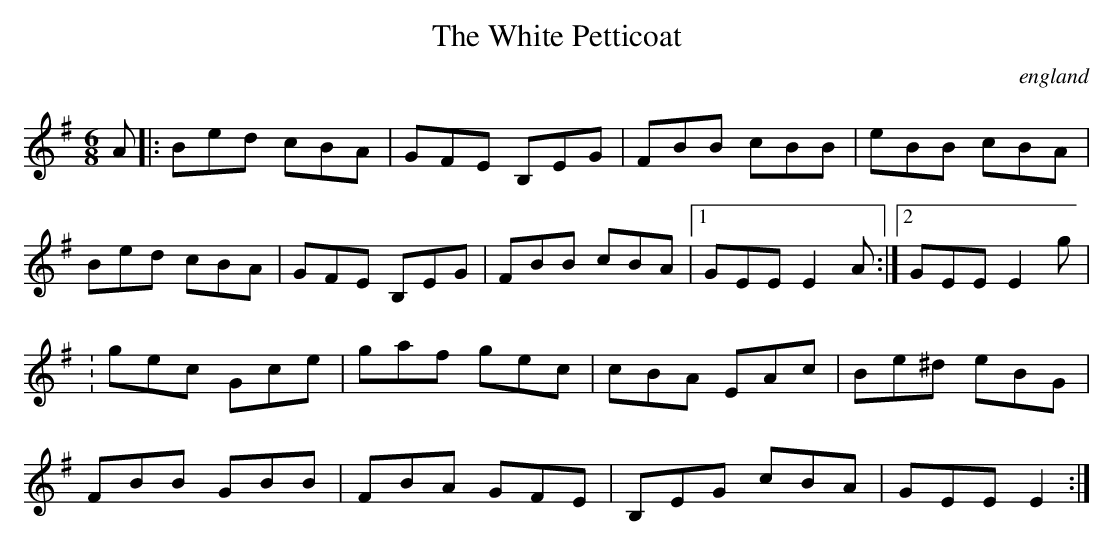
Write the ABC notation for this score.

X:1
T:White Petticoat, The
O:england
M:6/8
L:1/8
K:Em
A|:Bed cBA|GFE B,EG|FBB cBB|eBB cBA|
Bed cBA|GFE B,EG|FBB cBA|1GEE E2A:|2GEE E2g|
:gec Gce|gaf gec|cBA EAc|Be^d eBG|
FBB GBB|FBA GFE|B,EG cBA|GEE E2:|
